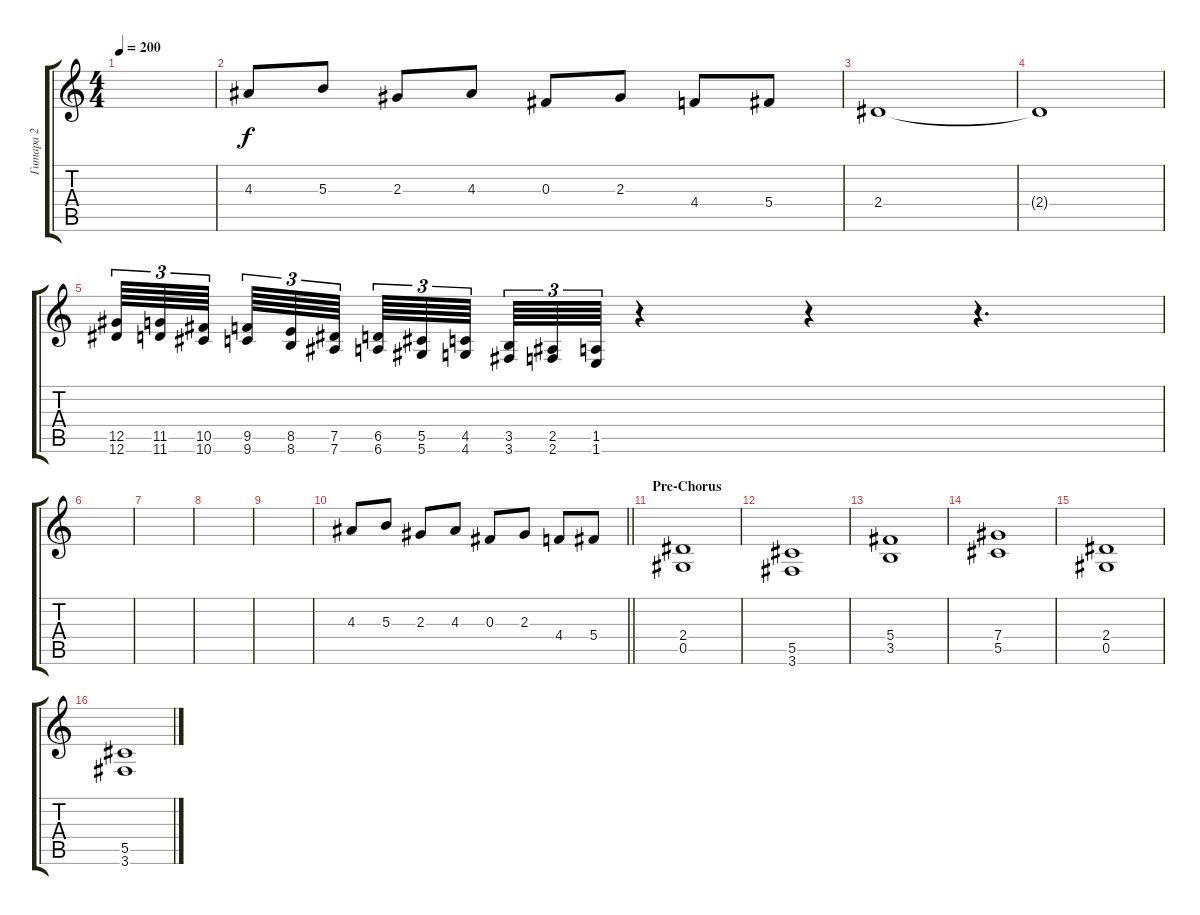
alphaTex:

\track ("Гитара 2" "Гитара 2") {instrument distortionguitar}
\staff {score tabs}
\tuning (Eb4 Bb3 Gb3 Db3 Ab2 Eb2) {hide}
\ts (4 4)
\tempo 200
\clef g2
\ks c
|
4.3.8 5.3.8 2.3.8 4.3.8 0.3.8 2.3.8 4.4.8 5.4.8 |
2.4.1 |
2.4{t}.1 |
(12.5 12.6).64{tu (3 2) instrument guitarfretnoise} (11.5 11.6).64{tu (3 2)} (10.5 10.6).64{tu (3 2) beam splitsecondary} (9.5 9.6).64{tu (3 2)} (8.5 8.6).64{tu (3 2)} (7.5 7.6).64{tu (3 2) beam splitsecondary} (6.5 6.6).64{tu (3 2)} (5.5 5.6).64{tu (3 2)} (4.5 4.6).64{tu (3 2) beam splitsecondary} (3.5 3.6).64{tu (3 2)} (2.5 2.6).64{tu (3 2)} (1.5 1.6).64{tu (3 2)} r.4 r.4 r.4{d} |
|
|
|
|
\barLineRight lightlight
4.3.8{instrument distortionguitar} 5.3.8 2.3.8 4.3.8 0.3.8 2.3.8 4.4.8 5.4.8 |
\section ("" "Pre-Chorus")
(2.4 0.5).1 |
(5.5 3.6).1 |
(5.4 3.5).1 |
(7.4 5.5).1 |
(2.4 0.5).1 |
(5.5 3.6).1
